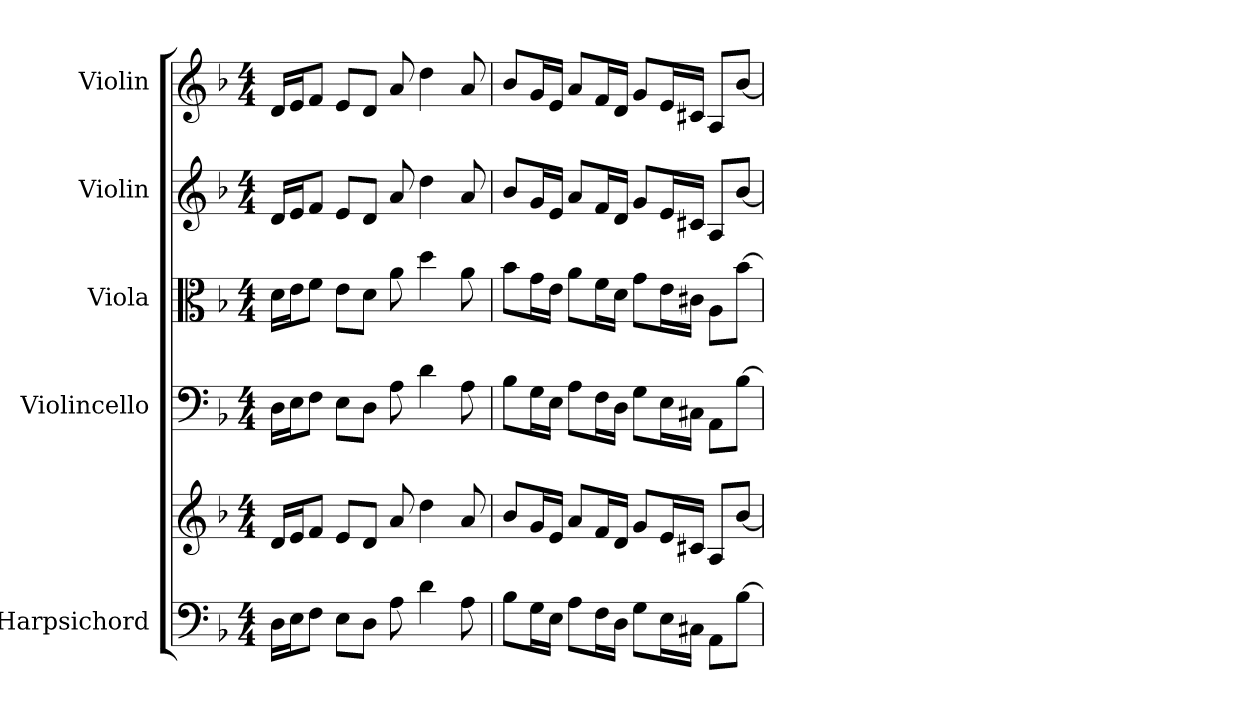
**kern	**kern	**kern	**kern	**kern	**kern
*part5	*part5	*part4	*part3	*part2	*part1
*staff6	*staff5	*staff4	*staff3	*staff2	*staff1
*I"Harpsichord	*	*I"Violincello	*I"Viola	*I"Violin	*I"Violin
*I'Hpschd	*	*I'Vc	*I'Vla	*I'Vln	*I'Vln
*clefF4	*clefG2	*clefF4	*clefC3	*clefG2	*clefG2
*k[b-]	*k[b-]	*k[b-]	*k[b-]	*k[b-]	*k[b-]
*M4/4	*M4/4	*M4/4	*M4/4	*M4/4	*M4/4
*MM120	*MM120	*MM120	*MM120	*MM120	*MM120
=1	=1	=1	=1	=1	=1
16D\LL	16d/LL	16D\LL	16d\LL	16d/LL	16d/LL
16E\J	16e/J	16E\J	16e\J	16e/J	16e/J
8F\J	8f/J	8F\J	8f\J	8f/J	8f/J
8E\L	8e/L	8E\L	8e\L	8e/L	8e/L
8D\J	8d/J	8D\J	8d\J	8d/J	8d/J
8A\	8a/	8A\	8a\	8a/	8a/
4d\	4dd\	4d\	4dd\	4dd\	4dd\
8A\	8a/	8A\	8a\	8a/	8a/
=2	=2	=2	=2	=2	=2
8B-\L	8b-/L	8B-\L	8b-\L	8b-/L	8b-/L
16G\L	16g/L	16G\L	16g\L	16g/L	16g/L
16E\JJ	16e/JJ	16E\JJ	16e\JJ	16e/JJ	16e/JJ
8A\L	8a/L	8A\L	8a\L	8a/L	8a/L
16F\L	16f/L	16F\L	16f\L	16f/L	16f/L
16D\JJ	16d/JJ	16D\JJ	16d\JJ	16d/JJ	16d/JJ
8G\L	8g/L	8G\L	8g\L	8g/L	8g/L
16E\L	16e/L	16E\L	16e\L	16e/L	16e/L
16C#X\JJ	16c#X/JJ	16C#X\JJ	16c#X\JJ	16c#X/JJ	16c#X/JJ
8AA\L	8A/L	8AA\L	8A\L	8A/L	8A/L
[8B-\J	[8b-/J	[8B-\J	[8b-\J	[8b-/J	[8b-/J
=	=	=	=	=	=
*-	*-	*-	*-	*-	*-
